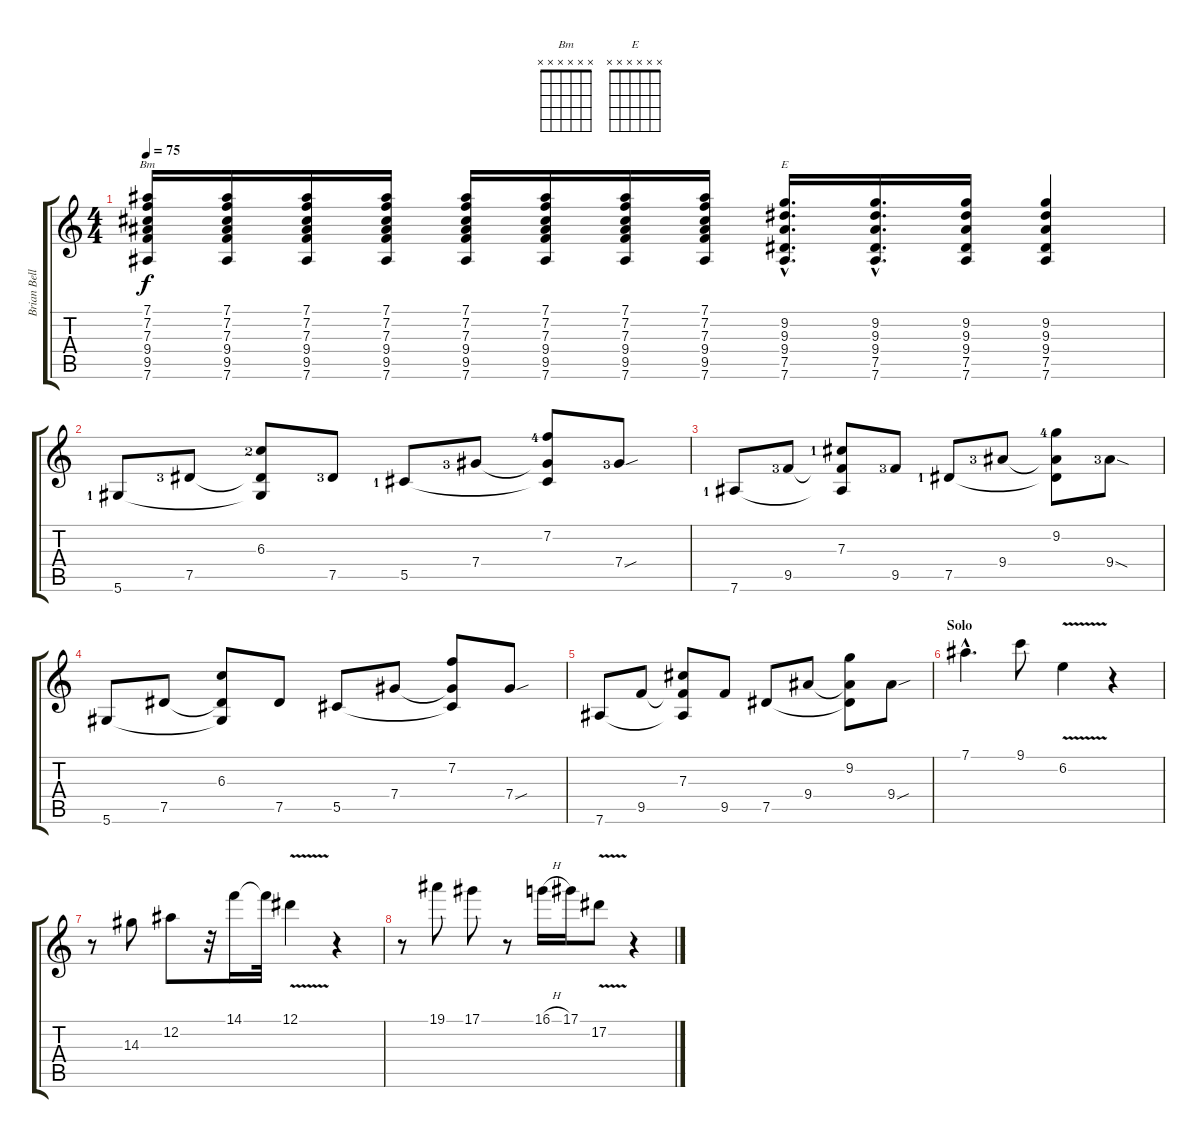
\track ("Brian Bell - Guitar" "Brian Bell") {instrument electricguitarclean}
\staff {score tabs}
\tuning (Eb4 Bb3 Gb3 Db3 Ab2 Eb2) {hide}
\chord ("Bm" x x x x x x)
\chord ("E" x x x x x x)
\ts (4 4)
\tempo 75
\clef g2
\ks c
(7.1 7.2 7.3 9.4 9.5 7.6).16{ch "Bm" dy f} (7.1 7.2 7.3 9.4 9.5 7.6).16 (7.1 7.2 7.3 9.4 9.5 7.6).16 (7.1 7.2 7.3 9.4 9.5 7.6).16 (7.1 7.2 7.3 9.4 9.5 7.6).16 (7.1 7.2 7.3 9.4 9.5 7.6).16 (7.1 7.2 7.3 9.4 9.5 7.6).16 (7.1 7.2 7.3 9.4 9.5 7.6).16 (9.2{hac} 9.3{hac} 9.4{hac} 7.5{hac} 7.6{hac}).16{d ch "E"} (9.2{hac} 9.3{hac} 9.4{hac} 7.5{hac} 7.6{hac}).16{d} (9.2 9.3 9.4 7.5 7.6).16 (9.2 9.3 9.4 7.5 7.6).4 |
5.6{lf 2}.8 7.5{lf 4}.8 (6.3{lf 3} 7.5{t} 5.6{t}).8 7.5{lf 4}.8 5.5{lf 2}.8 7.4{lf 4}.8 (7.2{lf 5} 7.4{t} 5.5{t}).8 7.4{sou lf 4}.8 |
7.6{lf 2}.8 9.5{lf 4}.8 (7.3{lf 2} 9.5{t} 7.6{t}).8 9.5{lf 4}.8 7.5{lf 2}.8 9.4{lf 4}.8 (9.2{lf 5} 9.4{t} 7.5{t}).8 9.4{sod lf 4}.8 |
5.6.8 7.5.8 (6.3 7.5{t} 5.6{t}).8 7.5.8 5.5.8 7.4.8 (7.2 7.4{t} 5.5{t}).8 7.4{sou}.8 |
7.6.8 9.5.8 (7.3 9.5{t} 7.6{t}).8 9.5.8 7.5.8 9.4.8 (9.2 9.4{t} 7.5{t}).8 9.4{sou}.8 |
\section ("" "Solo")
7.1{hac}.4{d instrument distortionguitar} 9.1.8 6.2{v}.4 r.4 |
r.8 14.3.8 12.2.8 r.32 14.1.16 14.1{t}.32 12.1{v}.4 r.4 |
r.8 19.1.8 17.1.8 r.8 16.1{h}.16 17.1.16 17.2{v}.8 r.4
